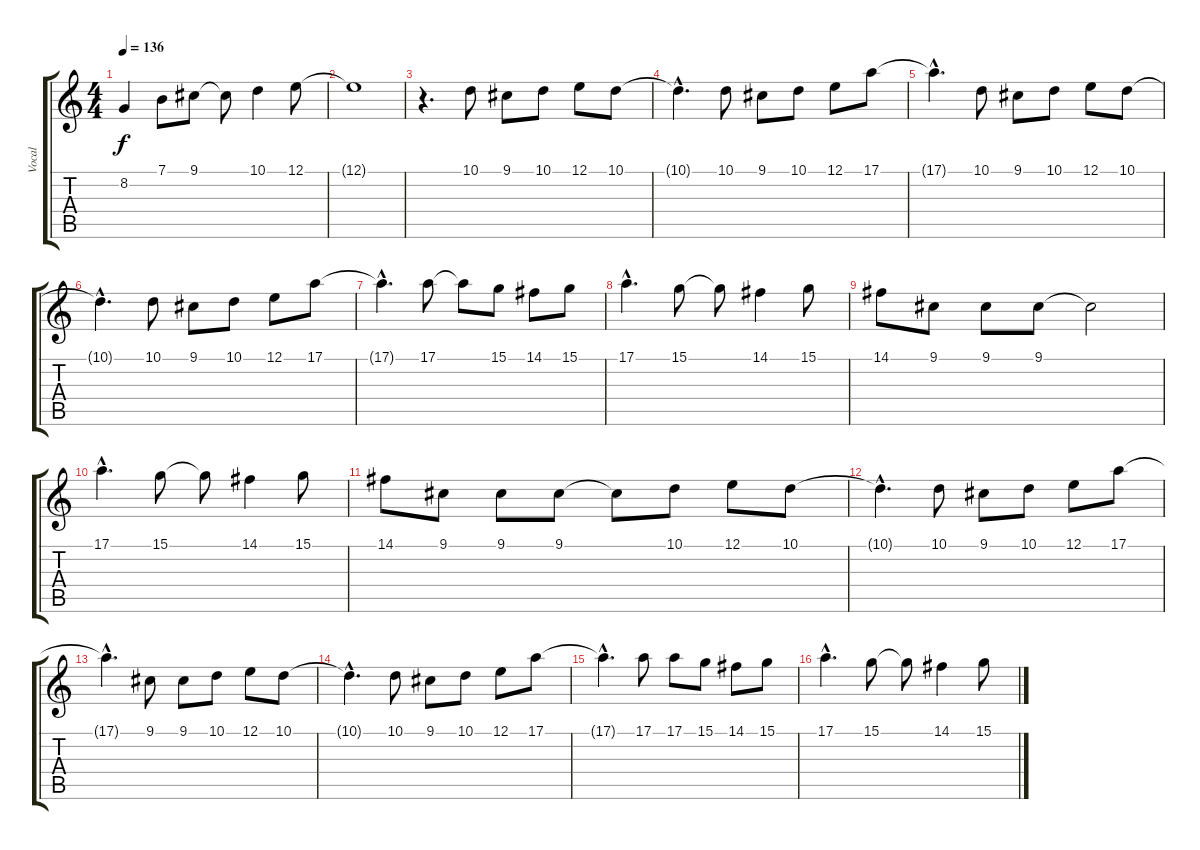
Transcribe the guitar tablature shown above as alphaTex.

\track ("Vocal" "Vocal") {instrument lead3calliope}
\staff {score tabs}
\tuning (E4 B3 G3 D3 A2 E2) {hide}
\ts (4 4)
\tempo 136
\clef g2
\ks c
8.2.4{dy f} 7.1.8 9.1.8 9.1{t}.8 10.1.4 12.1.8 |
12.1{t}.1 |
r.4{d} 10.1.8 9.1.8 10.1.8 12.1.8 10.1.8 |
10.1{hac t}.4{d} 10.1.8 9.1.8 10.1.8 12.1.8 17.1.8 |
17.1{hac t}.4{d} 10.1.8 9.1.8 10.1.8 12.1.8 10.1.8 |
10.1{hac t}.4{d} 10.1.8 9.1.8 10.1.8 12.1.8 17.1.8 |
17.1{hac t}.4{d} 17.1.8 17.1{t}.8 15.1.8 14.1.8 15.1.8 |
17.1{hac}.4{d} 15.1.8 15.1{t}.8 14.1.4 15.1.8 |
14.1.8 9.1.8 9.1.8 9.1.8 9.1{t}.2 |
17.1{hac}.4{d} 15.1.8 15.1{t}.8 14.1.4 15.1.8 |
14.1.8 9.1.8 9.1.8 9.1.8 9.1{t}.8 10.1.8 12.1.8 10.1.8 |
10.1{hac t}.4{d} 10.1.8 9.1.8 10.1.8 12.1.8 17.1.8 |
17.1{hac t}.4{d} 9.1.8 9.1.8 10.1.8 12.1.8 10.1.8 |
10.1{hac t}.4{d} 10.1.8 9.1.8 10.1.8 12.1.8 17.1.8 |
17.1{hac t}.4{d} 17.1.8 17.1.8 15.1.8 14.1.8 15.1.8 |
17.1{hac}.4{d} 15.1.8 15.1{t}.8 14.1.4 15.1.8
